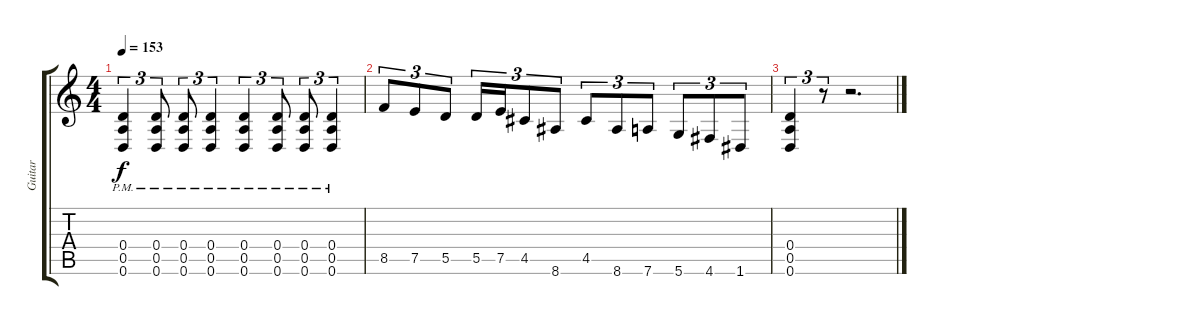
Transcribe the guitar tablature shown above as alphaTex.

\track ("Guitar" "Guitar") {instrument distortionguitar}
\staff {score tabs}
\tuning (E4 B3 G3 D3 A2 D2) {hide}
\ts (4 4)
\tempo 153
\clef g2
\ks c
(0.4{pm} 0.5{pm} 0.6{pm}).4{tu (3 2) dy f} (0.4{pm} 0.5{pm} 0.6{pm}).8{tu (3 2)} (0.4{pm} 0.5{pm} 0.6{pm}).8{tu (3 2)} (0.4{pm} 0.5{pm} 0.6{pm}).4{tu (3 2)} (0.4{pm} 0.5{pm} 0.6{pm}).4{tu (3 2)} (0.4{pm} 0.5{pm} 0.6{pm}).8{tu (3 2)} (0.4{pm} 0.5{pm} 0.6{pm}).8{tu (3 2)} (0.4{pm} 0.5{pm} 0.6{pm}).4{tu (3 2)} |
8.5.8{tu (3 2)} 7.5.8{tu (3 2)} 5.5.8{tu (3 2)} 5.5.16{tu (3 2)} 7.5.16{tu (3 2)} 4.5.8{tu (3 2)} 8.6.8{tu (3 2)} 4.5.8{tu (3 2)} 8.6.8{tu (3 2)} 7.6.8{tu (3 2)} 5.6.8{tu (3 2)} 4.6.8{tu (3 2)} 1.6.8{tu (3 2)} |
(0.4 0.5 0.6).4{tu (3 2)} r.8{tu (3 2)} r.2{d}
